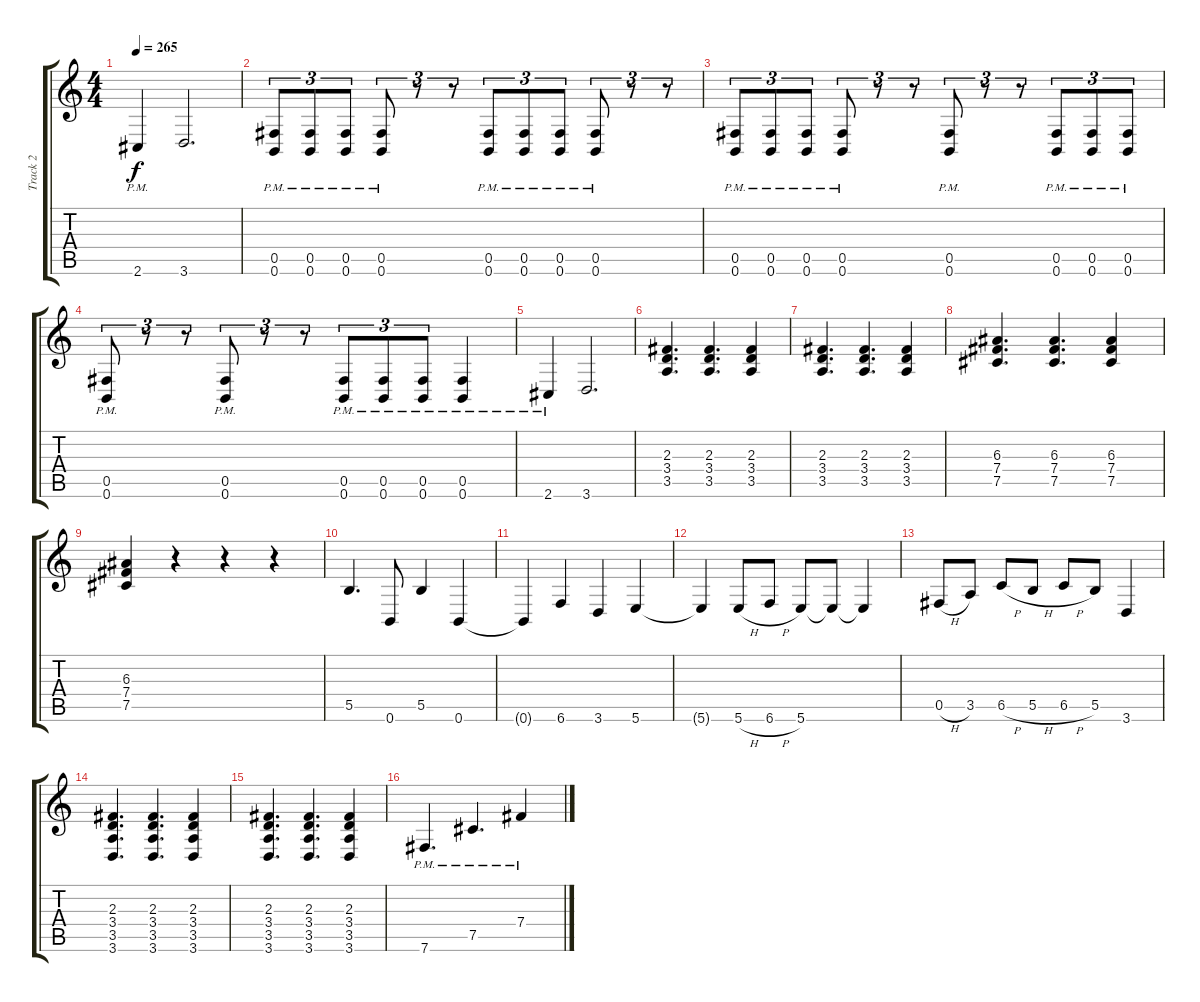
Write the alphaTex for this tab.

\track ("Track 2" "Track 2") {instrument distortionguitar}
\staff {score tabs}
\tuning (Db4 Ab3 E3 B2 Gb2 B1) {hide}
\ts (4 4)
\tempo 265
\clef g2
\ks c
2.6{pm}.4{dy f} 3.6.2{d} |
(0.5{pm} 0.6{pm}).8{tu (3 2)} (0.5{pm} 0.6{pm}).8{tu (3 2)} (0.5{pm} 0.6{pm}).8{tu (3 2)} (0.5{pm} 0.6{pm}).8{tu (3 2)} r.8{tu (3 2)} r.8{tu (3 2)} (0.5{pm} 0.6{pm}).8{tu (3 2)} (0.5{pm} 0.6{pm}).8{tu (3 2)} (0.5{pm} 0.6{pm}).8{tu (3 2)} (0.5{pm} 0.6{pm}).8{tu (3 2)} r.8{tu (3 2)} r.8{tu (3 2)} |
(0.5{pm} 0.6{pm}).8{tu (3 2)} (0.5{pm} 0.6{pm}).8{tu (3 2)} (0.5{pm} 0.6{pm}).8{tu (3 2)} (0.5{pm} 0.6{pm}).8{tu (3 2)} r.8{tu (3 2)} r.8{tu (3 2)} (0.5{pm} 0.6{pm}).8{tu (3 2)} r.8{tu (3 2)} r.8{tu (3 2)} (0.5{pm} 0.6{pm}).8{tu (3 2)} (0.5{pm} 0.6{pm}).8{tu (3 2)} (0.5{pm} 0.6{pm}).8{tu (3 2)} |
(0.5{pm} 0.6{pm}).8{tu (3 2)} r.8{tu (3 2)} r.8{tu (3 2)} (0.5{pm} 0.6{pm}).8{tu (3 2)} r.8{tu (3 2)} r.8{tu (3 2)} (0.5{pm} 0.6{pm}).8{tu (3 2)} (0.5{pm} 0.6{pm}).8{tu (3 2)} (0.5{pm} 0.6{pm}).8{tu (3 2)} (0.5{pm} 0.6{pm}).4 |
2.6{pm}.4 3.6.2{d} |
(2.3 3.4 3.5).4{d} (2.3 3.4 3.5).4{d} (2.3 3.4 3.5).4 |
(2.3 3.4 3.5).4{d} (2.3 3.4 3.5).4{d} (2.3 3.4 3.5).4 |
(6.3 7.4 7.5).4{d} (6.3 7.4 7.5).4{d} (6.3 7.4 7.5).4 |
(6.3 7.4 7.5).4 r.4 r.4 r.4 |
5.5.4{d} 0.6.8 5.5.4 0.6.4 |
0.6{t}.4 6.6.4 3.6.4 5.6.4 |
5.6{t}.4 5.6{h}.8 6.6{h}.8 5.6.8 5.6{t}.8 5.6{t}.4 |
0.5{h}.8 3.5.8 6.5{h}.8 5.5{h}.8 6.5{h}.8 5.5.8 3.6.4 |
(2.3 3.4 3.5 3.6).4{d} (2.3 3.4 3.5 3.6).4{d} (2.3 3.4 3.5 3.6).4 |
(2.3 3.4 3.5 3.6).4{d} (2.3 3.4 3.5 3.6).4{d} (2.3 3.4 3.5 3.6).4 |
7.6{pm}.4{d} 7.5{pm}.4{d} 7.4{pm}.4
